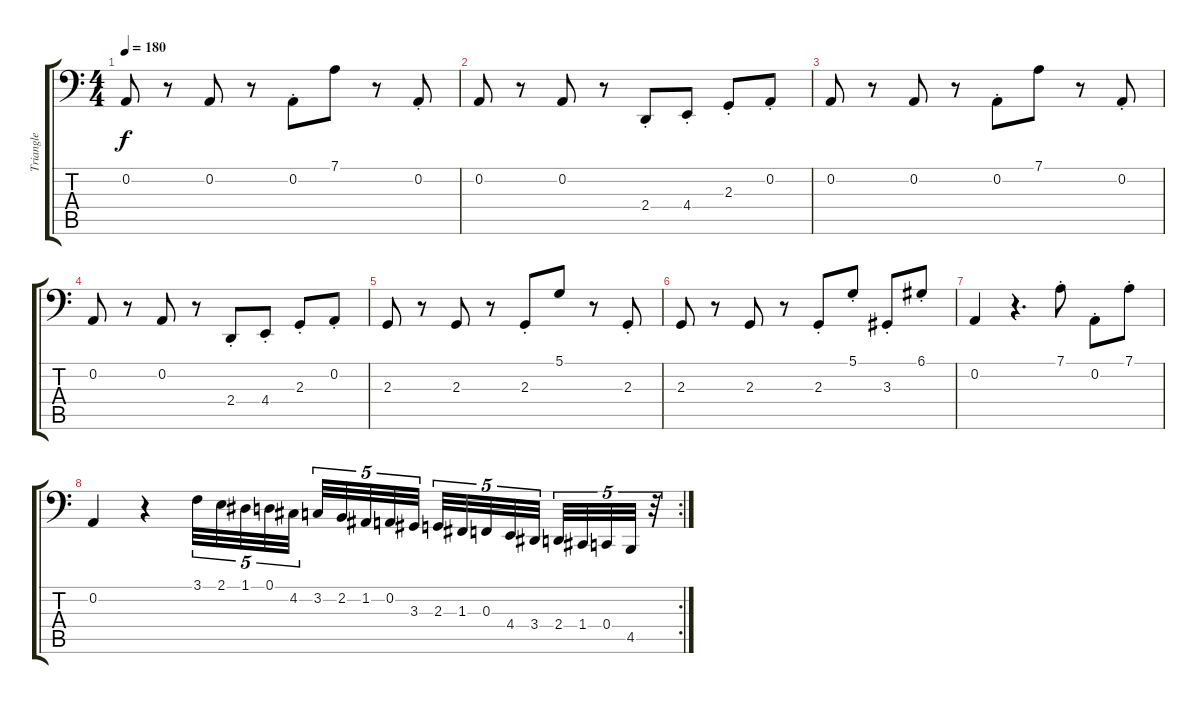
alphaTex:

\track ("Triangle" "Triangle") {instrument lead1square}
\staff {score tabs}
\tuning (D3 A2 F2 C2 G1 D1) {hide}
\ts (4 4)
\tempo 180
\clef f4
\ks c
0.2.8{dy f} r.8 0.2.8 r.8 0.2{st}.8 7.1.8 r.8 0.2{st}.8 |
0.2.8 r.8 0.2.8 r.8 2.4{st}.8 4.4{st}.8 2.3{st}.8 0.2{st}.8 |
0.2.8 r.8 0.2.8 r.8 0.2{st}.8 7.1.8 r.8 0.2{st}.8 |
0.2.8 r.8 0.2.8 r.8 2.4{st}.8 4.4{st}.8 2.3{st}.8 0.2{st}.8 |
2.3.8 r.8 2.3.8 r.8 2.3{st}.8 5.1.8 r.8 2.3{st}.8 |
2.3.8 r.8 2.3.8 r.8 2.3{st}.8 5.1{st}.8 3.3{st}.8 6.1{st}.8 |
0.2.4 r.4{d} 7.1{st}.8 0.2{st}.8 7.1{st}.8 |
\rc 2
0.2.4 r.4 3.1.32{tu (5 4)} 2.1.32{tu (5 4)} 1.1.32{tu (5 4)} 0.1.32{tu (5 4)} 4.2.32{tu (5 4) beam splitsecondary} 3.2.32{tu (5 4)} 2.2.32{tu (5 4)} 1.2.32{tu (5 4)} 0.2.32{tu (5 4)} 3.3.32{tu (5 4)} 2.3.32{tu (5 4)} 1.3.32{tu (5 4)} 0.3.32{tu (5 4)} 4.4.32{tu (5 4)} 3.4.32{tu (5 4) beam splitsecondary} 2.4.32{tu (5 4)} 1.4.32{tu (5 4)} 0.4.32{tu (5 4)} 4.5.32{tu (5 4)} r.32{tu (5 4)}
